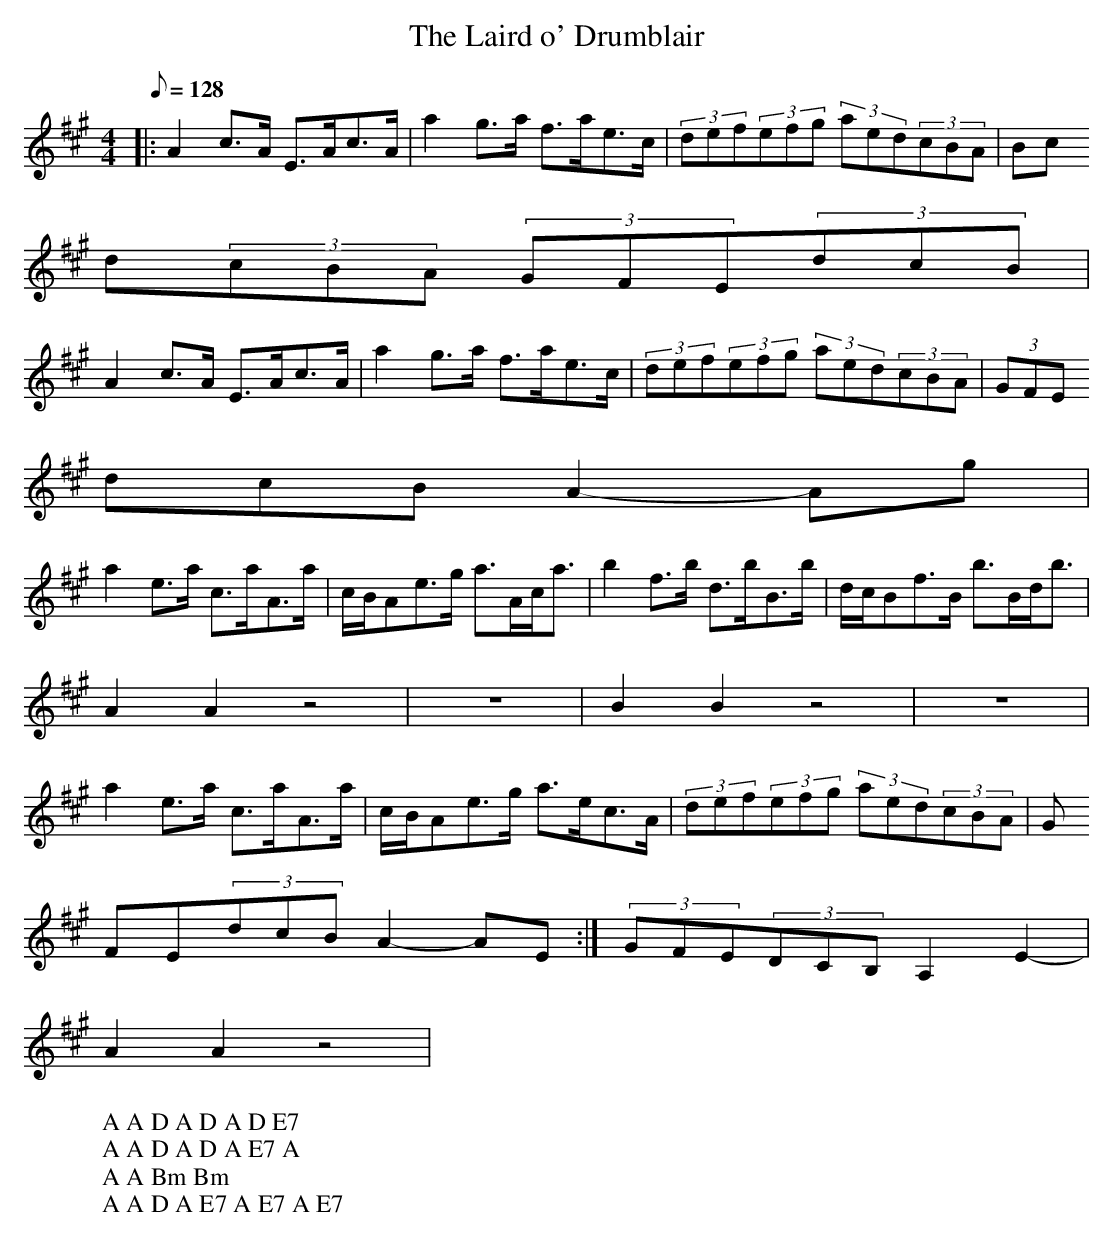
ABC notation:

X:1
T:The Laird o' Drumblair
M:4/4
L:1/8
Q:128
K:A
|:A2c3/2A/ E3/2A/c3/2A/|a2g3/2a/ f3/2a/e3/2c/|(3def(3efg (3aed(3cBA|(3Bc
d(3cBA (3GFE(3dcB|
W:A A D A D A D E7
A2c3/2A/ E3/2A/c3/2A/|a2g3/2a/ f3/2a/e3/2c/|(3def(3efg (3aed(3cBA|(3GFE(
3dcB A2-Ag|
W:A A D A D A E7 A
a2e3/2a/ c3/2a/A3/2a/|c/B/Ae3/2g/ a3/2A/c/a3/2|b2f3/2b/ d3/2b/B3/2b/|d/c/Bf3/2B/ b3/2B/d/b3/2|
A2A2 z4|z8|B2B2 z4|z8|
W:A A Bm Bm
a2e3/2a/ c3/2a/A3/2a/|c/B/Ae3/2g/ a3/2e/c3/2A/|(3def(3efg (3aed(3cBA|(3G
FE(3dcB A2-AE:|(3GFE(3DCB, A,2-E2-|
A2A2 z4|
W:A A D A E7 A E7 A E7
